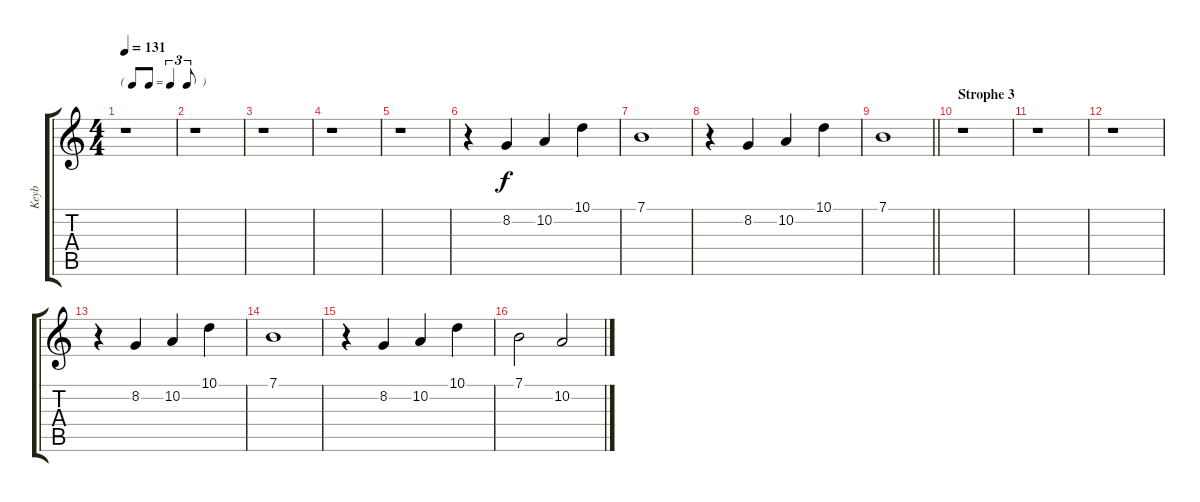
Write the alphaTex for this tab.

\track ("Keyb" "Keyb") {instrument tangoaccordion}
\staff {score tabs}
\tuning (E4 B3 G3 D3 A2 E2) {hide}
\ts (4 4)
\tf triplet8th
\tempo 131
\clef g2
\ks c
r.1{dy f} |
r.1 |
r.1 |
r.1 |
r.1 |
r.4 8.2.4 10.2.4 10.1.4 |
7.1.1 |
r.4 8.2.4 10.2.4 10.1.4 |
\barLineRight lightlight
7.1.1 |
\section ("" "Strophe 3")
r.1 |
r.1 |
r.1 |
r.4 8.2.4 10.2.4 10.1.4 |
7.1.1 |
r.4 8.2.4 10.2.4 10.1.4 |
7.1.2 10.2.2
